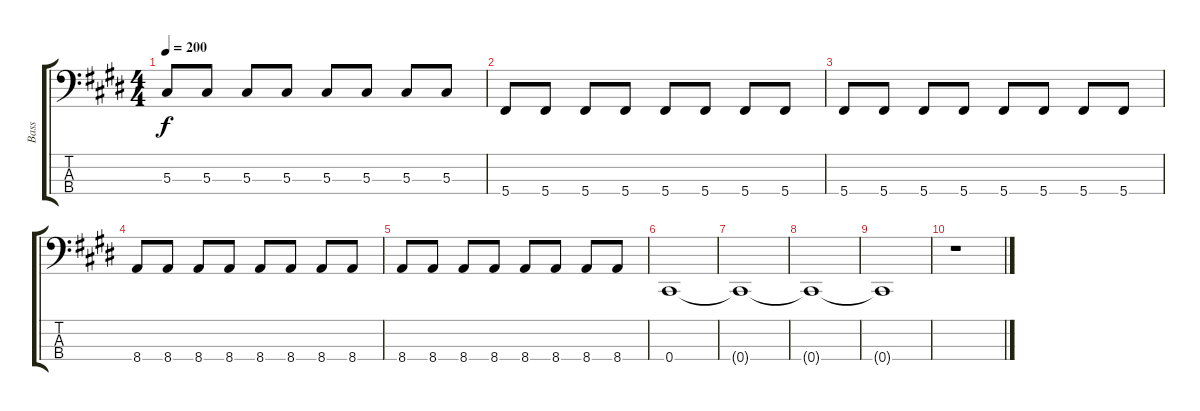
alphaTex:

\track ("Bass" "Bass") {instrument electricbasspick}
\staff {score tabs}
\tuning (Gb2 Db2 Ab1 Db1) {hide}
\ts (4 4)
\tempo 200
\clef f4
\ks c#minor
5.3.8{dy f} 5.3.8 5.3.8 5.3.8 5.3.8 5.3.8 5.3.8 5.3.8 |
5.4.8 5.4.8 5.4.8 5.4.8 5.4.8 5.4.8 5.4.8 5.4.8 |
5.4.8 5.4.8 5.4.8 5.4.8 5.4.8 5.4.8 5.4.8 5.4.8 |
8.4.8 8.4.8 8.4.8 8.4.8 8.4.8 8.4.8 8.4.8 8.4.8 |
8.4.8 8.4.8 8.4.8 8.4.8 8.4.8 8.4.8 8.4.8 8.4.8 |
0.4.1 |
0.4{t}.1 |
0.4{t}.1 |
0.4{t}.1 |
r.1
